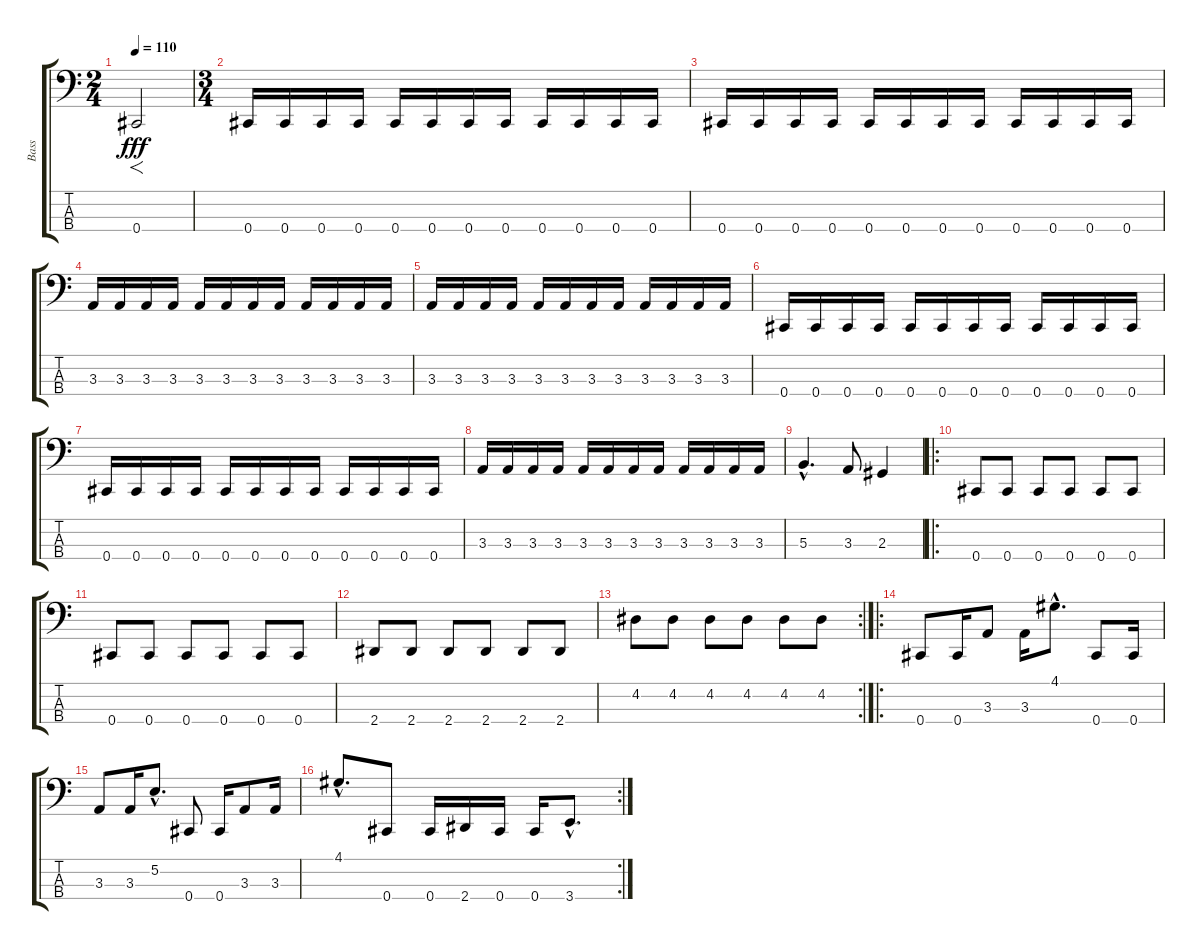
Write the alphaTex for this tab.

\track ("Bass" "Bass") {instrument electricbassfinger}
\staff {score tabs}
\tuning (E2 B1 Gb1 Db1) {hide}
\ts (2 4)
\tempo 110
\clef f4
\ks c
0.4.2{f dy fff instrument electricbassfinger} |
\ts (3 4)
0.4.16 0.4.16 0.4.16 0.4.16 0.4.16 0.4.16 0.4.16 0.4.16 0.4.16 0.4.16 0.4.16 0.4.16 |
0.4.16 0.4.16 0.4.16 0.4.16 0.4.16 0.4.16 0.4.16 0.4.16 0.4.16 0.4.16 0.4.16 0.4.16 |
3.3.16 3.3.16 3.3.16 3.3.16 3.3.16 3.3.16 3.3.16 3.3.16 3.3.16 3.3.16 3.3.16 3.3.16 |
3.3.16 3.3.16 3.3.16 3.3.16 3.3.16 3.3.16 3.3.16 3.3.16 3.3.16 3.3.16 3.3.16 3.3.16 |
0.4.16 0.4.16 0.4.16 0.4.16 0.4.16 0.4.16 0.4.16 0.4.16 0.4.16 0.4.16 0.4.16 0.4.16 |
0.4.16 0.4.16 0.4.16 0.4.16 0.4.16 0.4.16 0.4.16 0.4.16 0.4.16 0.4.16 0.4.16 0.4.16 |
3.3.16 3.3.16 3.3.16 3.3.16 3.3.16 3.3.16 3.3.16 3.3.16 3.3.16 3.3.16 3.3.16 3.3.16 |
5.3{hac}.4{d} 3.3.8 2.3.4 |
\ro
0.4.8 0.4.8 0.4.8 0.4.8 0.4.8 0.4.8 |
0.4.8 0.4.8 0.4.8 0.4.8 0.4.8 0.4.8 |
2.4.8 2.4.8 2.4.8 2.4.8 2.4.8 2.4.8 |
\rc 2
4.2.8 4.2.8 4.2.8 4.2.8 4.2.8 4.2.8 |
\ro
0.4.8 0.4.16 3.3.8 3.3.16 4.1{hac}.8{d} 0.4.8 0.4.16 |
3.3.8 3.3.16 5.2{hac}.8{d} 0.4.8 0.4.16 3.3.8 3.3.16 |
\rc 2
4.1{hac}.8{d} 0.4.8 0.4.16 2.4.16 0.4.16 0.4.16 3.4{hac}.8{d}
